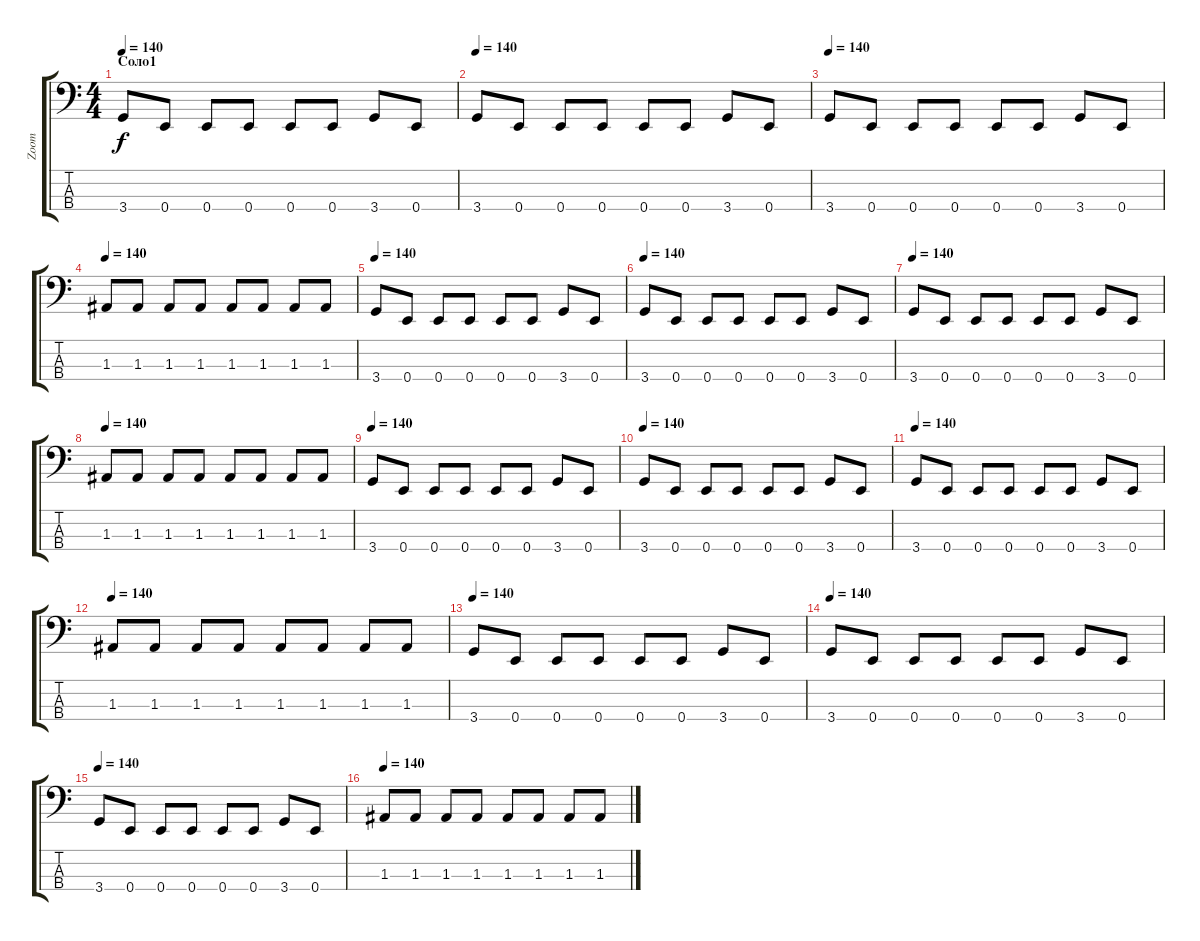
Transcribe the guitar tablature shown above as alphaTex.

\track ("Zoom" "Zoom") {instrument electricbassfinger}
\staff {score tabs}
\tuning (G2 D2 A1 E1) {hide}
\ts (4 4)
\section ("" "Соло1")
\tempo 140
\clef f4
\ks c
3.4.8{dy f} 0.4.8 0.4.8 0.4.8 0.4.8 0.4.8 3.4.8 0.4.8 |
\tempo 140
3.4.8 0.4.8 0.4.8 0.4.8 0.4.8 0.4.8 3.4.8 0.4.8 |
\tempo 140
3.4.8 0.4.8 0.4.8 0.4.8 0.4.8 0.4.8 3.4.8 0.4.8 |
\tempo 140
1.3.8 1.3.8 1.3.8 1.3.8 1.3.8 1.3.8 1.3.8 1.3.8 |
\tempo 140
3.4.8 0.4.8 0.4.8 0.4.8 0.4.8 0.4.8 3.4.8 0.4.8 |
\tempo 140
3.4.8 0.4.8 0.4.8 0.4.8 0.4.8 0.4.8 3.4.8 0.4.8 |
\tempo 140
3.4.8 0.4.8 0.4.8 0.4.8 0.4.8 0.4.8 3.4.8 0.4.8 |
\tempo 140
1.3.8 1.3.8 1.3.8 1.3.8 1.3.8 1.3.8 1.3.8 1.3.8 |
\tempo 140
3.4.8 0.4.8 0.4.8 0.4.8 0.4.8 0.4.8 3.4.8 0.4.8 |
\tempo 140
3.4.8 0.4.8 0.4.8 0.4.8 0.4.8 0.4.8 3.4.8 0.4.8 |
\tempo 140
3.4.8 0.4.8 0.4.8 0.4.8 0.4.8 0.4.8 3.4.8 0.4.8 |
\tempo 140
1.3.8 1.3.8 1.3.8 1.3.8 1.3.8 1.3.8 1.3.8 1.3.8 |
\tempo 140
3.4.8 0.4.8 0.4.8 0.4.8 0.4.8 0.4.8 3.4.8 0.4.8 |
\tempo 140
3.4.8 0.4.8 0.4.8 0.4.8 0.4.8 0.4.8 3.4.8 0.4.8 |
\tempo 140
3.4.8 0.4.8 0.4.8 0.4.8 0.4.8 0.4.8 3.4.8 0.4.8 |
\tempo 140
1.3.8 1.3.8 1.3.8 1.3.8 1.3.8 1.3.8 1.3.8 1.3.8
